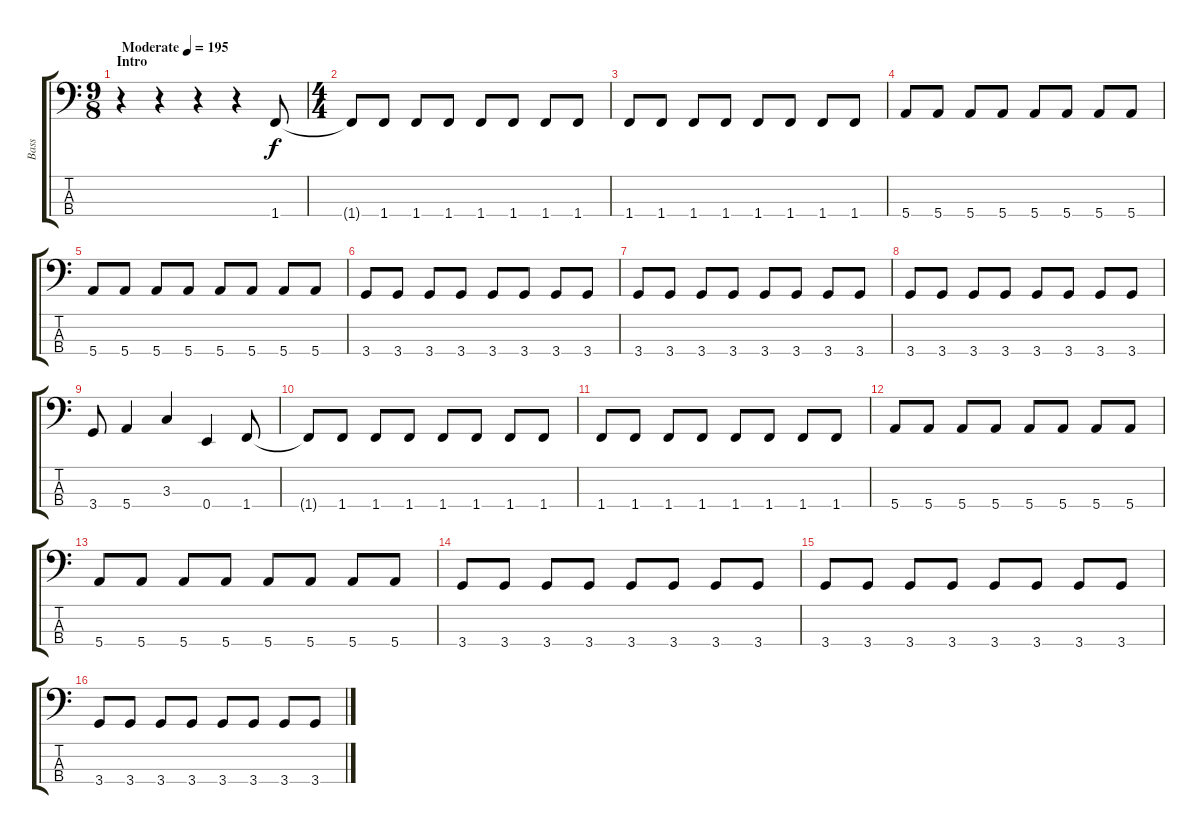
\track ("Bass" "Bass") {instrument electricbasspick}
\staff {score tabs}
\tuning (G2 D2 A1 E1) {hide}
\ts (9 8)
\section ("" "Intro")
\tempo (195 "Moderate")
\clef f4
\ks c
r.4{dy f instrument electricbasspick} r.4 r.4 r.4 1.4.8 |
\ts (4 4)
1.4{t}.8 1.4.8 1.4.8 1.4.8 1.4.8 1.4.8 1.4.8 1.4.8 |
1.4.8 1.4.8 1.4.8 1.4.8 1.4.8 1.4.8 1.4.8 1.4.8 |
5.4.8 5.4.8 5.4.8 5.4.8 5.4.8 5.4.8 5.4.8 5.4.8 |
5.4.8 5.4.8 5.4.8 5.4.8 5.4.8 5.4.8 5.4.8 5.4.8 |
3.4.8 3.4.8 3.4.8 3.4.8 3.4.8 3.4.8 3.4.8 3.4.8 |
3.4.8 3.4.8 3.4.8 3.4.8 3.4.8 3.4.8 3.4.8 3.4.8 |
3.4.8 3.4.8 3.4.8 3.4.8 3.4.8 3.4.8 3.4.8 3.4.8 |
3.4.8 5.4.4 3.3.4 0.4.4 1.4.8 |
1.4{t}.8 1.4.8 1.4.8 1.4.8 1.4.8 1.4.8 1.4.8 1.4.8 |
1.4.8 1.4.8 1.4.8 1.4.8 1.4.8 1.4.8 1.4.8 1.4.8 |
5.4.8 5.4.8 5.4.8 5.4.8 5.4.8 5.4.8 5.4.8 5.4.8 |
5.4.8 5.4.8 5.4.8 5.4.8 5.4.8 5.4.8 5.4.8 5.4.8 |
3.4.8 3.4.8 3.4.8 3.4.8 3.4.8 3.4.8 3.4.8 3.4.8 |
3.4.8 3.4.8 3.4.8 3.4.8 3.4.8 3.4.8 3.4.8 3.4.8 |
3.4.8 3.4.8 3.4.8 3.4.8 3.4.8 3.4.8 3.4.8 3.4.8
